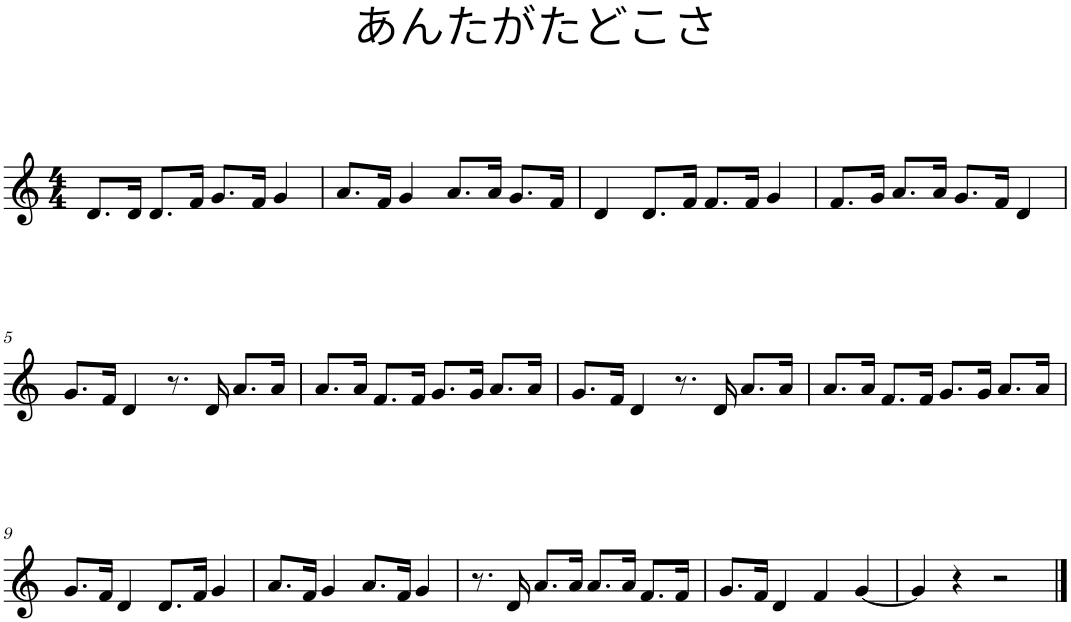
**kern
*part1
*staff1
*I"Piano
*I'Pno.
*clefG2
*k[]
*M4/4
=1
8.d/L
16d/Jk
8.d/L
16f/Jk
8.g/L
16f/Jk
4g/
=2
8.a/L
16f/Jk
4g/
8.a/L
16a/Jk
8.g/L
16f/Jk
=3
4d/
8.d/L
16f/Jk
8.f/L
16f/Jk
4g/
=4
8.f/L
16g/Jk
8.a/L
16a/Jk
8.g/L
16f/Jk
4d/
!!LO:LB:g=z
=5
8.g/L
16f/Jk
4d/
8.r
16d/
8.a/L
16a/Jk
=6
8.a/L
16a/Jk
8.f/L
16f/Jk
8.g/L
16g/Jk
8.a/L
16a/Jk
=7
8.g/L
16f/Jk
4d/
8.r
16d/
8.a/L
16a/Jk
=8
8.a/L
16a/Jk
8.f/L
16f/Jk
8.g/L
16g/Jk
8.a/L
16a/Jk
!!LO:LB:g=z
=9
8.g/L
16f/Jk
4d/
8.d/L
16f/Jk
4g/
=10
8.a/L
16f/Jk
4g/
8.a/L
16f/Jk
4g/
=11
8.r
16d/
8.a/L
16a/Jk
8.a/L
16a/Jk
8.f/L
16f/Jk
=12
8.g/L
16f/Jk
4d/
4f/
[<4g/
=13
4g/]
4r
2r
==
*-
